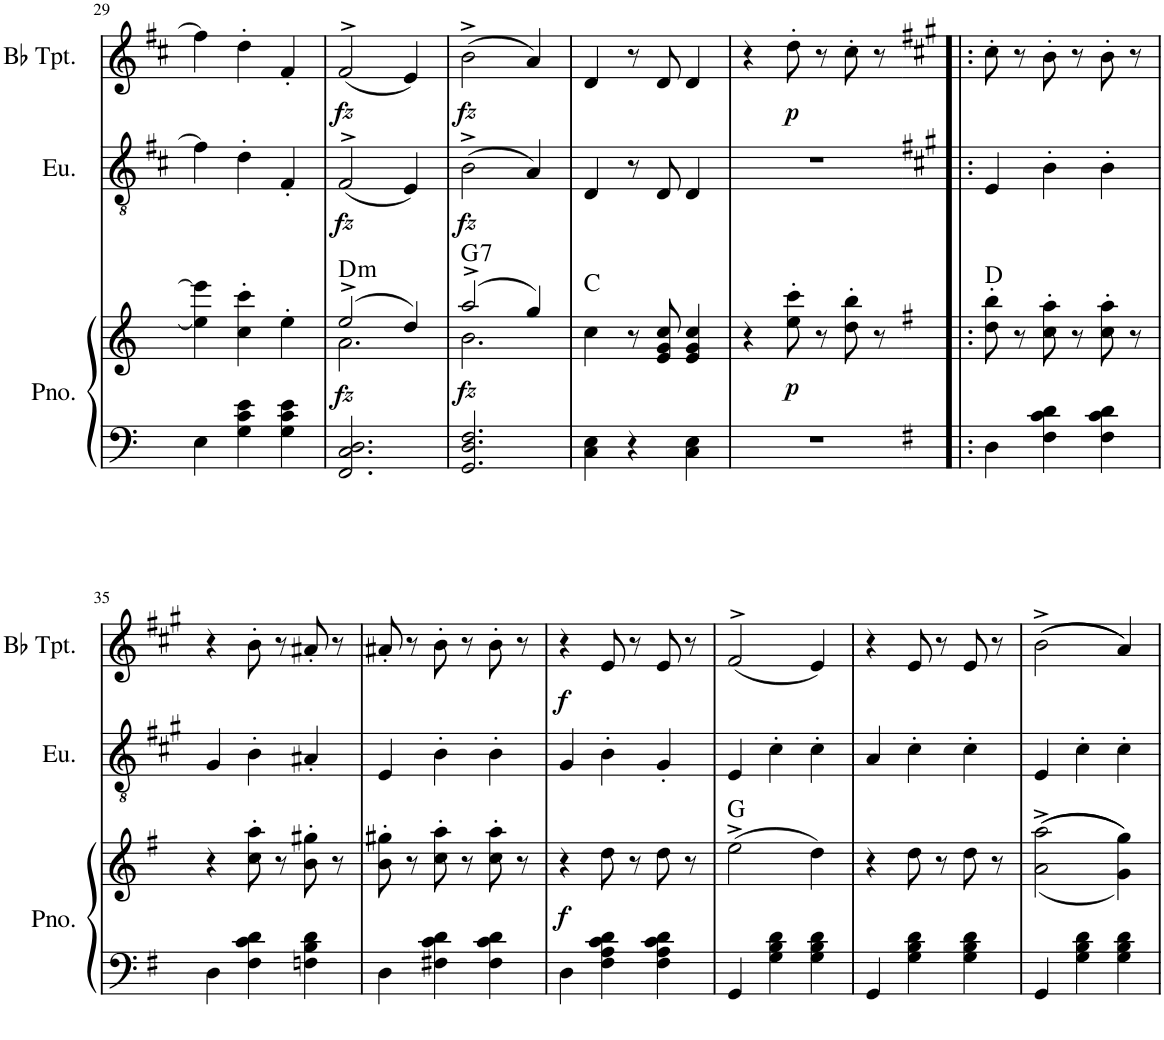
**kern	**kern	**dynam	**harte	**kern	**dynam	**kern	**dynam
*part3	*part3	*part3	*part3	*part2	*part2	*part1	*part1
*staff4	*staff3	*staff3/4	*	*staff2	*staff2	*staff1	*staff1
*I"Piano	*	*	*	*I"Euphonium	*	*I"Bb Trumpet	*
*I'Pno.	*	*	*	*I'Eu.	*	*I'Bb Tpt.	*
!!LO:PB:g=z
*clefF4	*clefG2	*	*	*clefGv2	*	*clefG2	*
*	*	*	*	*ITrd1c2	*	*ITrd1c2	*
*k[]	*k[]	*	*	*k[f#c#]	*	*k[f#c#]	*
*M3/4	*M3/4	*	*	*M3/4	*	*M3/4	*
=29	=29	=29	=29	=29	=29	=29	=29
4E\	4ee\] 4eee\]	.	.	4f#\]	.	4ff#\]	.
4G\ 4c\ 4e\	4cc\' 4ccc\'	.	.	4d'\	.	4dd'\	.
4G\ 4c\ 4e\	4ee'\	.	.	4F#'/	.	4f#'/	.
=30	=30	=30	=30	=30	=30	=30	=30
*	*^	*	*	*	*	*	*
!	!	!	!LO:DY:b	!LO:H:kt=m	!	!LO:DY:b	!	!LO:DY:b
2.FF/ 2.C/ 2.D/	(2ee^>/	2.a\	fz	D:min	(2F#^>/	fz	(2f#^>/	fz
.	4dd/)	.	.	.	4E/)	.	4e/)	.
=31	=31	=31	=31	=31	=31	=31	=31	=31
!	!	!	!LO:DY:b	!LO:H:kt=7	!	!LO:DY:b	!	!LO:DY:b
2.GG/ 2.D/ 2.F/	(2aa^>/	2.b\	fz	G:7	(2B^>\	fz	(2b^>\	fz
.	4gg/)	.	.	.	4A/)	.	4a/)	.
*	*v	*v	*	*	*	*	*	*
=32	=32	=32	=32	=32	=32	=32	=32
4C\ 4E\	4cc\	.	C:maj	4D/	.	4d/	.
4r	8r	.	.	8r	.	8r	.
.	8e/ 8g/ 8cc/	.	.	8D/	.	8d/	.
4C\ 4E\	4e/ 4g/ 4cc/	.	.	4D/	.	4d/	.
=33	=33	=33	=33	=33	=33	=33	=33
2.r	4r	.	.	2.r	.	4r	.
!	!	!LO:DY:b	!	!	!	!	!LO:DY:b
.	8ee\' 8ccc\'	p	.	.	.	8dd'\	p
.	8r	.	.	.	.	8r	.
.	8dd\' 8bb\'	.	.	.	.	8cc#'\	.
.	8r	.	.	.	.	8r	.
=34!|:	=34!|:	=34!|:	=34!|:	=34!|:	=34!|:	=34!|:	=34!|:
*k[f#]	*k[f#]	*	*	*k[f#c#g#]	*	*k[f#c#g#]	*
4D\	8dd\' 8bb\'	.	D:maj	4E/	.	8cc#'\	.
.	8r	.	.	.	.	8r	.
4F#\ 4c\ 4d\	8cc\' 8aa\'	.	.	4B'\	.	8b'\	.
.	8r	.	.	.	.	8r	.
4F#\ 4c\ 4d\	8cc\' 8aa\'	.	.	4B'\	.	8b'\	.
.	8r	.	.	.	.	8r	.
!!LO:LB:g=z
=35	=35	=35	=35	=35	=35	=35	=35
4D\	4r	.	.	4G#/	.	4r	.
4F#\ 4c\ 4d\	8cc\' 8aa\'	.	.	4B'\	.	8b'\	.
.	8r	.	.	.	.	8r	.
4Fn\ 4B\ 4d\	8b\' 8gg#X\'	.	.	4A#X'/	.	8a#X'/	.
.	8r	.	.	.	.	8r	.
=36	=36	=36	=36	=36	=36	=36	=36
4D\	8b\' 8gg#X\'	.	.	4E/	.	8a#X'/	.
.	8r	.	.	.	.	8r	.
4F#X\ 4c\ 4d\	8cc\' 8aa\'	.	.	4B'\	.	8b'\	.
.	8r	.	.	.	.	8r	.
4F#\ 4c\ 4d\	8cc\' 8aa\'	.	.	4B'\	.	8b'\	.
.	8r	.	.	.	.	8r	.
=37	=37	=37	=37	=37	=37	=37	=37
!	!	!LO:DY:b	!	!	!	!	!LO:DY:b
4D\	4r	f	.	4G#/	.	4r	f
4F#\ 4A\ 4c\ 4d\	8dd\	.	.	4B'\	.	8e/	.
.	8r	.	.	.	.	8r	.
4F#\ 4A\ 4c\ 4d\	8dd\	.	.	4G#'/	.	8e/	.
.	8r	.	.	.	.	8r	.
=38	=38	=38	=38	=38	=38	=38	=38
4GG/	(2ee^>\	.	G:maj	4E/	.	(2f#^>/	.
4G\ 4B\ 4d\	.	.	.	4c#'\	.	.	.
4G\ 4B\ 4d\	4dd\)	.	.	4c#'\	.	4e/)	.
=39	=39	=39	=39	=39	=39	=39	=39
4GG/	4r	.	.	4A/	.	4r	.
4G\ 4B\ 4d\	8dd\	.	.	4c#'\	.	8e/	.
.	8r	.	.	.	.	8r	.
4G\ 4B\ 4d\	8dd\	.	.	4c#'\	.	8e/	.
.	8r	.	.	.	.	8r	.
=40	=40	=40	=40	=40	=40	=40	=40
4GG/	(<((2a\^> 2aa\^>	.	.	4E/	.	((2b^>\	.
4G\ 4B\ 4d\	.	.	.	4c#'\	.	.	.
4G\ 4B\ 4d\	4g\ 4gg\)))	.	.	4c#'\	.	4a/))	.
=	=	=	=	=	=	=	=
*-	*-	*-	*-	*-	*-	*-	*-
